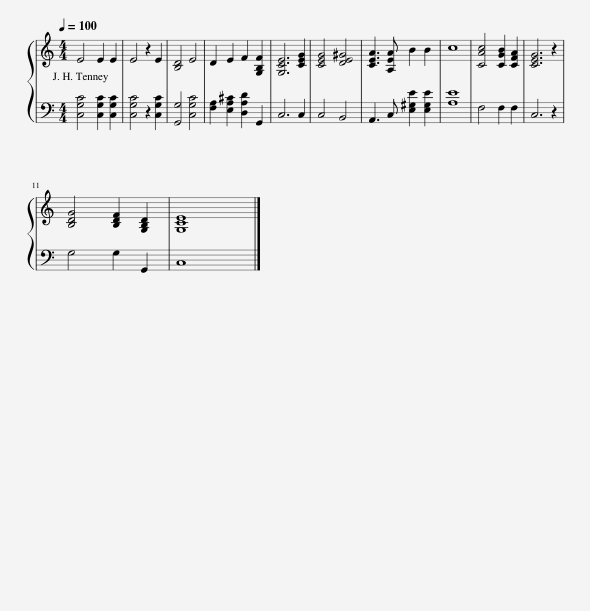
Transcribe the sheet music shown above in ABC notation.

X:1
%%score { 1 | 2 }
L:1/8
Q:1/4=100
M:4/4
I:linebreak $
K:C
V:1 treble
V:2 bass
V:1
 E4 E2 E2 | E4 z2 E2 | [B,D]4 E4 | D2 E2 F2 [G,B,F]2 | [G,CE]6 [CEG]2 | %5
 [CEG]4 [DE^G]4 | [CEA]3 [A,EA] B2 B2 | c8 | [CAc]4 [CGB]2 [CFA]2 | [CEG]6 z2 |$ %10
 [B,DG]4 [B,DF]2 [G,B,D]2 | [G,CE]8 |] %12
V:2
 [C,G,C]4 [C,G,C]2 [C,G,C]2 | [C,G,C]4 z2 [C,G,C]2 | [G,,G,]4 [C,G,C]4 | [F,A,]2 [E,A,^C]2 [D,A,D]2 G,,2 | C,6 C,2 | %5
 C,4 B,,4 | A,,3 C, [E,^G,E]2 [E,G,E]2 | [A,E]8 | F,4 F,2 F,2 | C,6 z2 |$ %10
 G,4 G,2 G,,2 | C,8 |] %12
